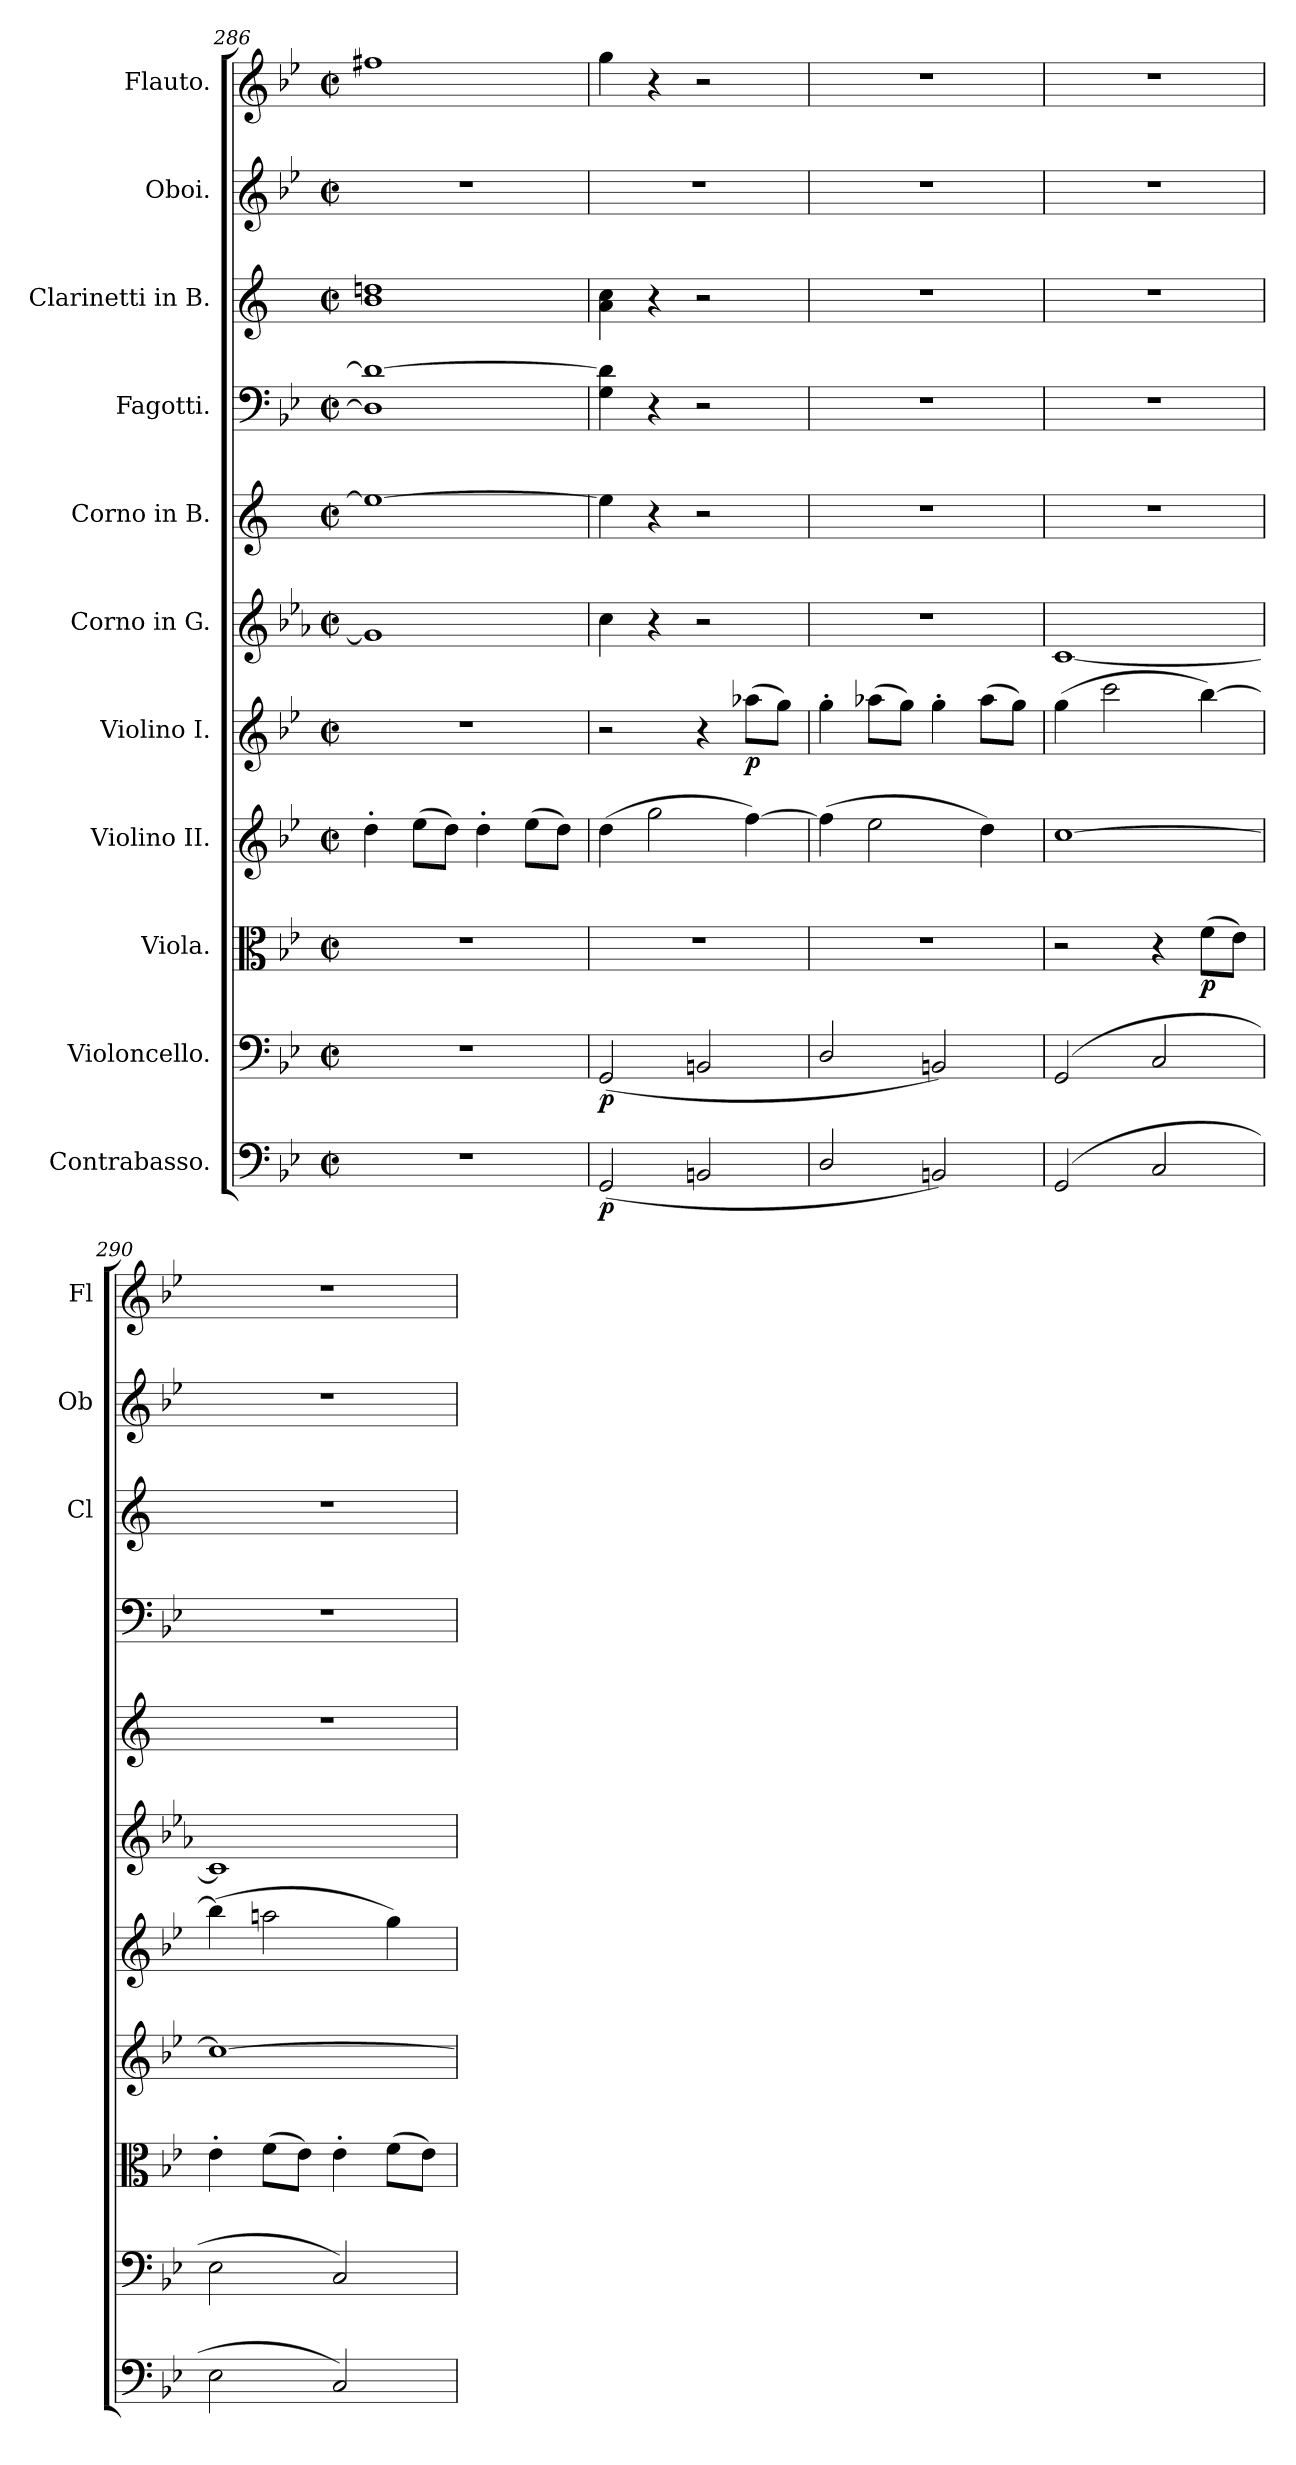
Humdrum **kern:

**kern	**dynam	**kern	**dynam	**kern	**dynam	**kern	**kern	**dynam	**kern	**kern	**kern	**kern	**kern	**kern
*part11	*part11	*part10	*part10	*part9	*part9	*part8	*part7	*part7	*part6	*part5	*part4	*part3	*part2	*part1
*staff11	*staff11	*staff10	*staff10	*staff9	*staff9	*staff8	*staff7	*staff7	*staff6	*staff5	*staff4	*staff3	*staff2	*staff1
*I"Contrabasso.	*	*I"Violoncello.	*	*I"Viola.	*	*I"Violino II.	*I"Violino I.	*	*I"Corno in G.	*I"Corno in B.	*I"Fagotti.	*I"Clarinetti in B.	*I"Oboi.	*I"Flauto.
*	*	*	*	*	*	*	*	*	*	*	*	*I'Cl	*I'Ob	*I'Fl
*clefF4	*	*clefF4	*	*clefC3	*	*clefG2	*clefG2	*	*clefG2	*clefG2	*clefF4	*clefG2	*clefG2	*clefG2
*ITrd7c12	*	*	*	*	*	*	*	*	*ITrd3c5	*ITrd1c2	*	*ITrd1c2	*	*
*k[b-e-]	*	*k[b-e-]	*	*k[b-e-]	*	*k[b-e-]	*k[b-e-]	*	*k[b-e-]	*k[b-e-]	*k[b-e-]	*k[b-e-]	*k[b-e-]	*k[b-e-]
*M2/2	*	*M2/2	*	*M2/2	*	*M2/2	*M2/2	*	*M2/2	*M2/2	*M2/2	*M2/2	*M2/2	*M2/2
*met(c|)	*	*met(c|)	*	*met(c|)	*	*met(c|)	*met(c|)	*	*met(c|)	*met(c|)	*met(c|)	*met(c|)	*met(c|)	*met(c|)
=286	=286	=286	=286	=286	=286	=286	=286	=286	=286	=286	=286	=286	=286	=286
1r	.	1r	.	1r	.	4dd'\	1r	.	1d]	1dd_	1D] 1d_	1a 1ccn	1r	1ff#X
.	.	.	.	.	.	(>8ee-\L	.	.	.	.	.	.	.	.
.	.	.	.	.	.	8dd\J)	.	.	.	.	.	.	.	.
.	.	.	.	.	.	4dd'\	.	.	.	.	.	.	.	.
.	.	.	.	.	.	(>8ee-\L	.	.	.	.	.	.	.	.
.	.	.	.	.	.	8dd\J)	.	.	.	.	.	.	.	.
=287	=287	=287	=287	=287	=287	=287	=287	=287	=287	=287	=287	=287	=287	=287
!	!LO:DY:b	!	!LO:DY:b	!	!	!	!	!	!	!	!	!	!	!
(<2GGG/	p	(<2GG/	p	1r	.	(>4dd\	2r	.	4g\	4dd\]	4G\ 4d\]	4g\ 4b-\	1r	4gg\
.	.	.	.	.	.	2gg\	.	.	4r	4r	4r	4r	.	4r
2BBBn/	.	2BBn/	.	.	.	.	4r	.	2r	2r	2r	2r	.	2r
!	!	!	!	!	!	!	!	!LO:DY:b	!	!	!	!	!	!
.	.	.	.	.	.	[4ff\)	(>8aa-X\L	p	.	.	.	.	.	.
.	.	.	.	.	.	.	8gg\J)	.	.	.	.	.	.	.
=288	=288	=288	=288	=288	=288	=288	=288	=288	=288	=288	=288	=288	=288	=288
2DD/	.	2D/	.	1r	.	(>4ff\]	4gg'\	.	1r	1r	1r	1r	1r	1r
.	.	.	.	.	.	2ee-\	(>8aa-X\L	.	.	.	.	.	.	.
.	.	.	.	.	.	.	8gg\J)	.	.	.	.	.	.	.
2BBBn/)	.	2BBn/)	.	.	.	.	4gg'\	.	.	.	.	.	.	.
.	.	.	.	.	.	4dd\)	(>8aa-\L	.	.	.	.	.	.	.
.	.	.	.	.	.	.	8gg\J)	.	.	.	.	.	.	.
=289	=289	=289	=289	=289	=289	=289	=289	=289	=289	=289	=289	=289	=289	=289
(>2GGG/	.	(>2GG/	.	2r	.	[1cc	(>4gg\	.	[1G	1r	1r	1r	1r	1r
.	.	.	.	.	.	.	2ccc\	.	.	.	.	.	.	.
2CC/	.	2C/	.	4r	.	.	.	.	.	.	.	.	.	.
!	!	!	!	!	!LO:DY:b	!	!	!	!	!	!	!	!	!
.	.	.	.	(>8f\L	p	.	[4bb-\)	.	.	.	.	.	.	.
.	.	.	.	8e-\J)	.	.	.	.	.	.	.	.	.	.
=290	=290	=290	=290	=290	=290	=290	=290	=290	=290	=290	=290	=290	=290	=290
2EE-\	.	2E-\	.	4e-'\	.	1cc_	(>4bb-\]	.	1G]	1r	1r	1r	1r	1r
.	.	.	.	(>8f\L	.	.	2aan\	.	.	.	.	.	.	.
.	.	.	.	8e-\J)	.	.	.	.	.	.	.	.	.	.
2CC/)	.	2C/)	.	4e-'\	.	.	.	.	.	.	.	.	.	.
.	.	.	.	(>8f\L	.	.	4gg\)	.	.	.	.	.	.	.
.	.	.	.	8e-\J)	.	.	.	.	.	.	.	.	.	.
=	=	=	=	=	=	=	=	=	=	=	=	=	=	=
*-	*-	*-	*-	*-	*-	*-	*-	*-	*-	*-	*-	*-	*-	*-
